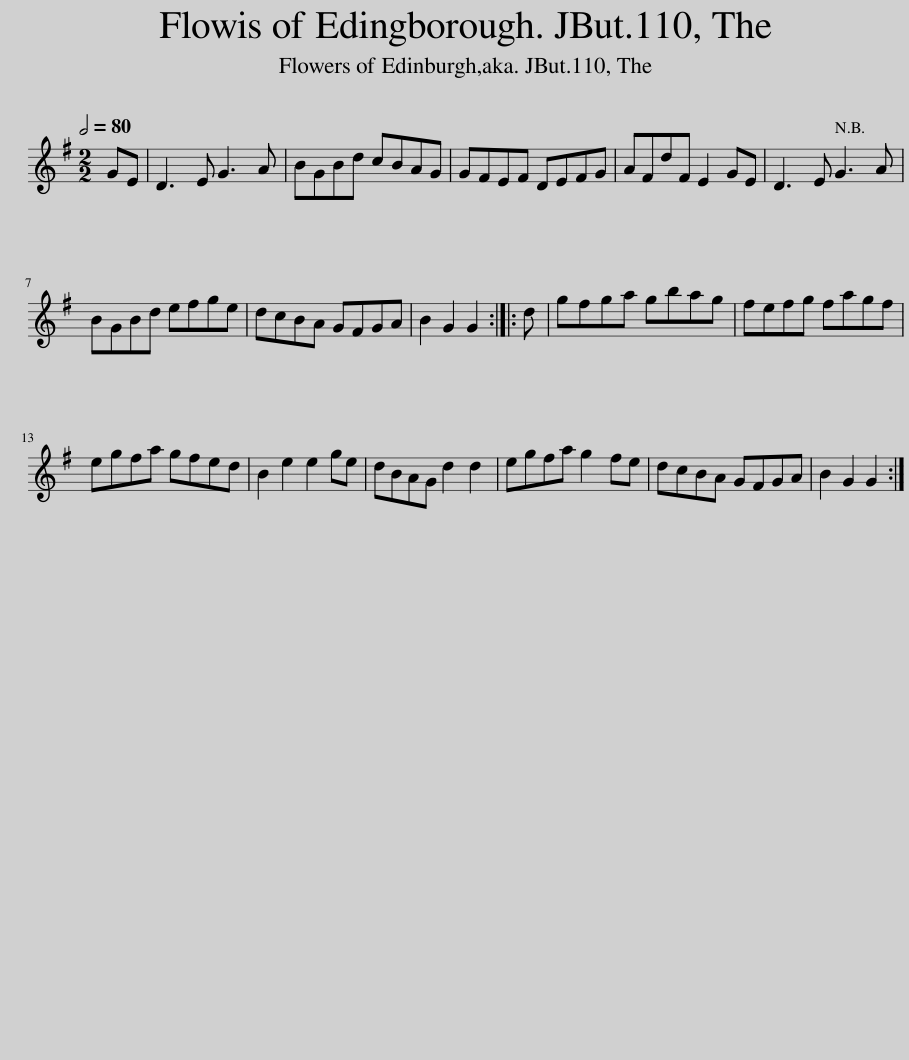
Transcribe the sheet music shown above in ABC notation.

X:1
L:1/8
Q:1/2=80
M:2/2
I:linebreak $
K:G
V:1 treble
V:1
 GE | D3 E G3 A | BGBd cBAG | GFEF DEFG | AFdF E2 GE | %5
 D3 E G3 A |$ BGBd efge | dcBA GFGA | B2 G2 G2 :: d | %10
 gfga gbag | fefg fagf |$ egfa gfed | B2 e2 e2 ge | dBAG d2 d2 | %15
 egfa g2 fe | dcBA GFGA | B2 G2 G2 :| %18
